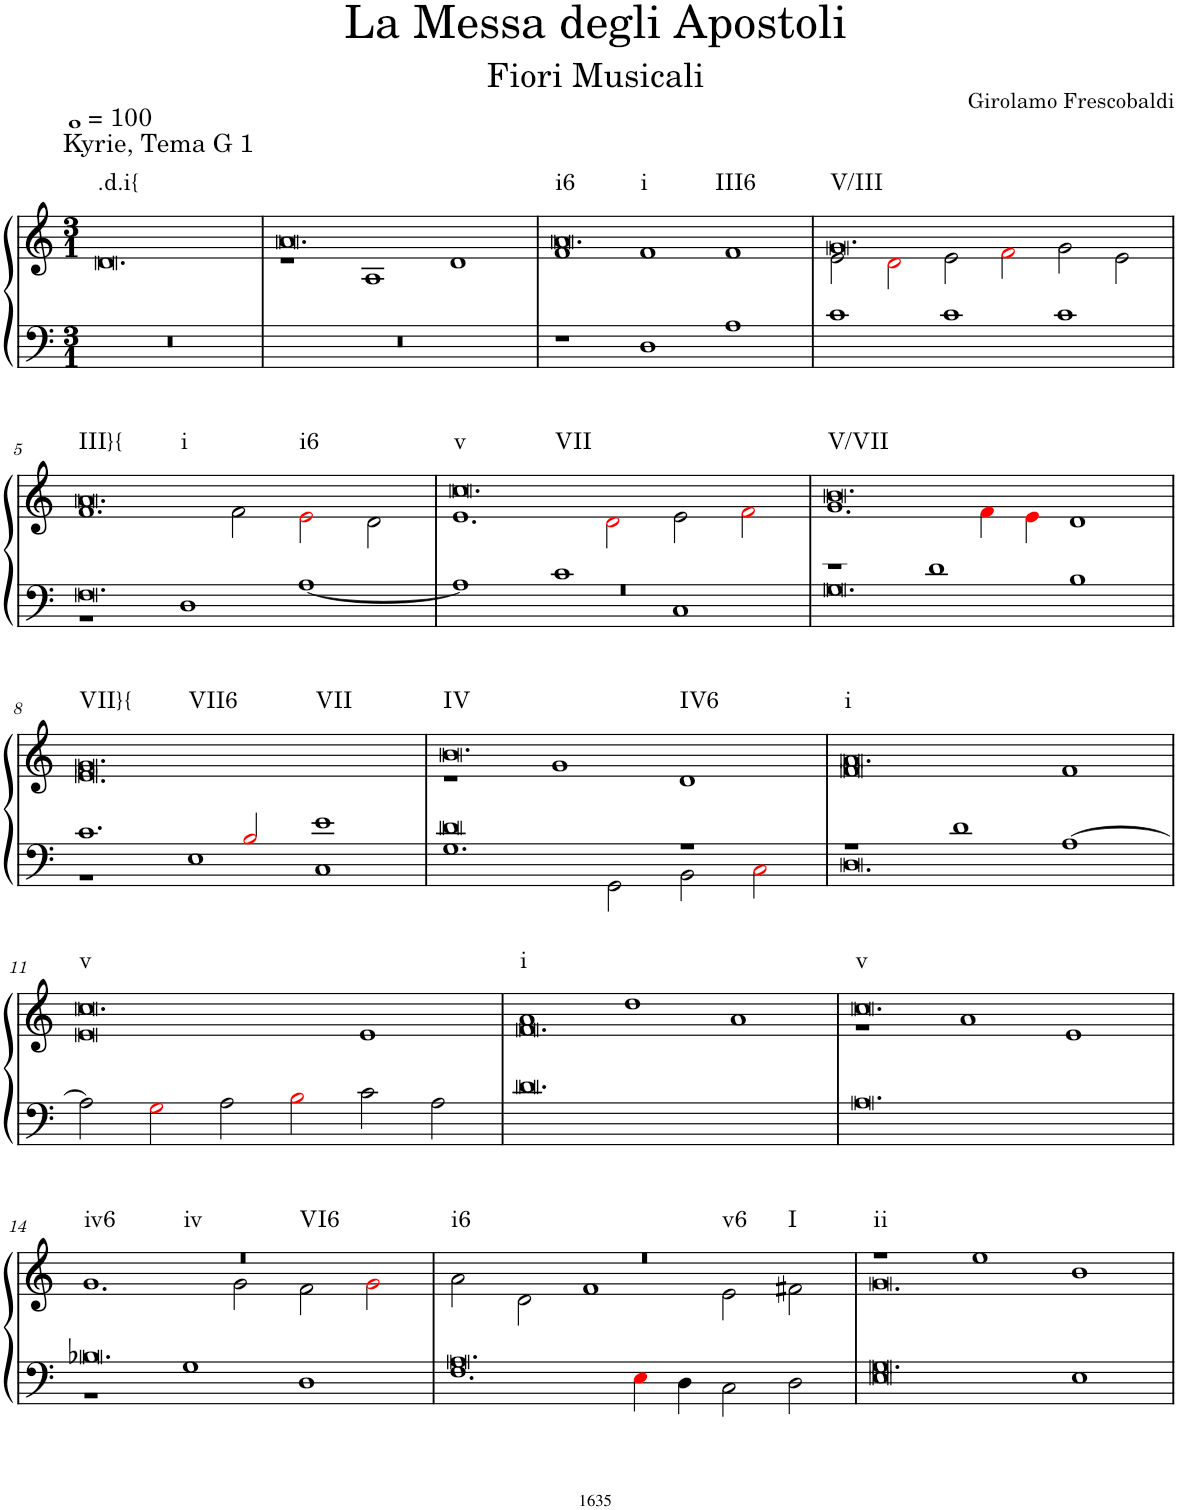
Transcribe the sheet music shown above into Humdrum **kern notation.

**kern	**kern	**harte
*part1	*part1	*part1
*staff2	*staff1	*
*I"Organ	*	*
*I'Org.	*	*
*clefF4	*clefG2	*
*k[]	*k[]	*
*M3/1	*M3/1	*
*MM400	*MM400	*
=1	=1	=1
!	!LO:TX:a:t=Kyrie, Tema G 1	!LO:H:kt=.d.i{
0.r	0.d	N
=2	=2	=2
*	*^	*
0.r	0.a	0.r	.
0ryy	0ryy	1A	.
.	.	1d	.
=3	=3	=3	=3
!	!	!	!LO:H:n=1:kt=i6
!	!	!	!LO:H:n=2:kt=i
!	!	!	!LO:H:n=3:kt=III6
1r	0.a	1f	N N N
1D	.	1f	.
1A	.	1f	.
=4	=4	=4	=4
!	!	!	!LO:H:kt=V/III
1c	0.g	2e\	N
.	.	2di\	.
1c	.	2e\	.
.	.	2fi\	.
1c	.	2g\	.
.	.	2e\	.
!!LO:LB:g=z	!!
=5	=5	=5	=5
*^	*	*	*
!	!	!	!	!LO:H:n=1:kt=III}{
!	!	!	!	!LO:H:n=2:kt=i
!	!	!	!	!LO:H:n=3:kt=i6
0.F	1r	0.a	1.f	N N N
.	1D	.	.	.
.	.	.	2f\	.
.	[1A	.	2ei\	.
.	.	.	2d\	.
=6	=6	=6	=6	=6
!	!	!	!	!LO:H:n=1:kt=v
!	!	!	!	!LO:H:n=2:kt=VII
0.r	1A]	0.cc	1.e	N N
.	1c	.	.	.
.	.	.	2di\	.
.	1C	.	2e\	.
.	.	.	2fi\	.
=7	=7	=7	=7	=7
!	!	!	!	!LO:H:kt=V/VII
1r	0.G	0.b	1.g	N
1d	.	.	.	.
.	.	.	4fi\	.
.	.	.	4ei\	.
1B	.	.	1d	.
!!LO:LB:g=z	!!
=8	=8	=8	=8	=8
!	!	!	!	!LO:H:n=1:kt=VII}{
!	!	!	!	!LO:H:n=2:kt=VII6
!	!	!	!	!LO:H:n=3:kt=VII
1.c	1r	0.g	0.e	N N N
.	1E	.	.	.
2Bi/	.	.	.	.
1e	1C	.	.	.
=9	=9	=9	=9	=9
!	!	!	!	!LO:H:n=1:kt=IV
!	!	!	!	!LO:H:n=2:kt=IV6
0d	1.G	0.b	1r	N N
.	.	.	1g	.
.	2GG\	.	.	.
1r	2BB\	.	1d	.
.	2Ci\	.	.	.
=10	=10	=10	=10	=10
!	!	!	!	!LO:H:kt=i
1r	0.D	0.a	0f	N
1d	.	.	.	.
[1A	.	.	1f	.
*v	*v	*	*	*
!!LO:LB:g=z	!!
=11	=11	=11	=11
!	!	!	!LO:H:kt=v
2A\]	0.cc	0e	N
2Gi\	.	.	.
2A\	.	.	.
2Bi\	.	.	.
2c\	.	1e	.
2A\	.	.	.
=12	=12	=12	=12
!	!	!	!LO:H:kt=i
0.d	1a	0.f	N
.	1dd	.	.
.	1a	.	.
=13	=13	=13	=13
!	!	!	!LO:H:kt=v
0.A	0.cc	1r	N
.	.	1a	.
.	.	1e	.
!!LO:LB:g=z	!!
=14	=14	=14	=14
*^	*	*	*
!	!	!	!	!LO:H:n=1:kt=iv6
!	!	!	!	!LO:H:n=2:kt=iv
!	!	!	!	!LO:H:n=3:kt=VI6
0.B-X	1r	0.r	1.g	N N N
.	1G	.	.	.
.	.	.	2g\	.
.	1D	.	2f\	.
.	.	.	2gi\	.
=15	=15	=15	=15	=15
!	!	!	!	!LO:H:n=1:kt=i6
!	!	!	!	!LO:H:n=2:kt=v6
!	!	!	!	!LO:H:n=3:kt=I
0.A	1.F	0.r	2a\	N N N
.	.	.	2d\	.
.	.	.	1f	.
.	4Ei\	.	.	.
.	4D\	.	.	.
.	2C\	.	2e\	.
.	2D\	.	2f#X\	.
=16	=16	=16	=16	=16
!	!	!	!	!LO:H:kt=ii
0.G	0E	1r	0.g	N
.	.	1ee	.	.
.	1E	1b	.	.
*v	*v	*	*	*
*	*v	*v	*
=	=	=
*-	*-	*-
